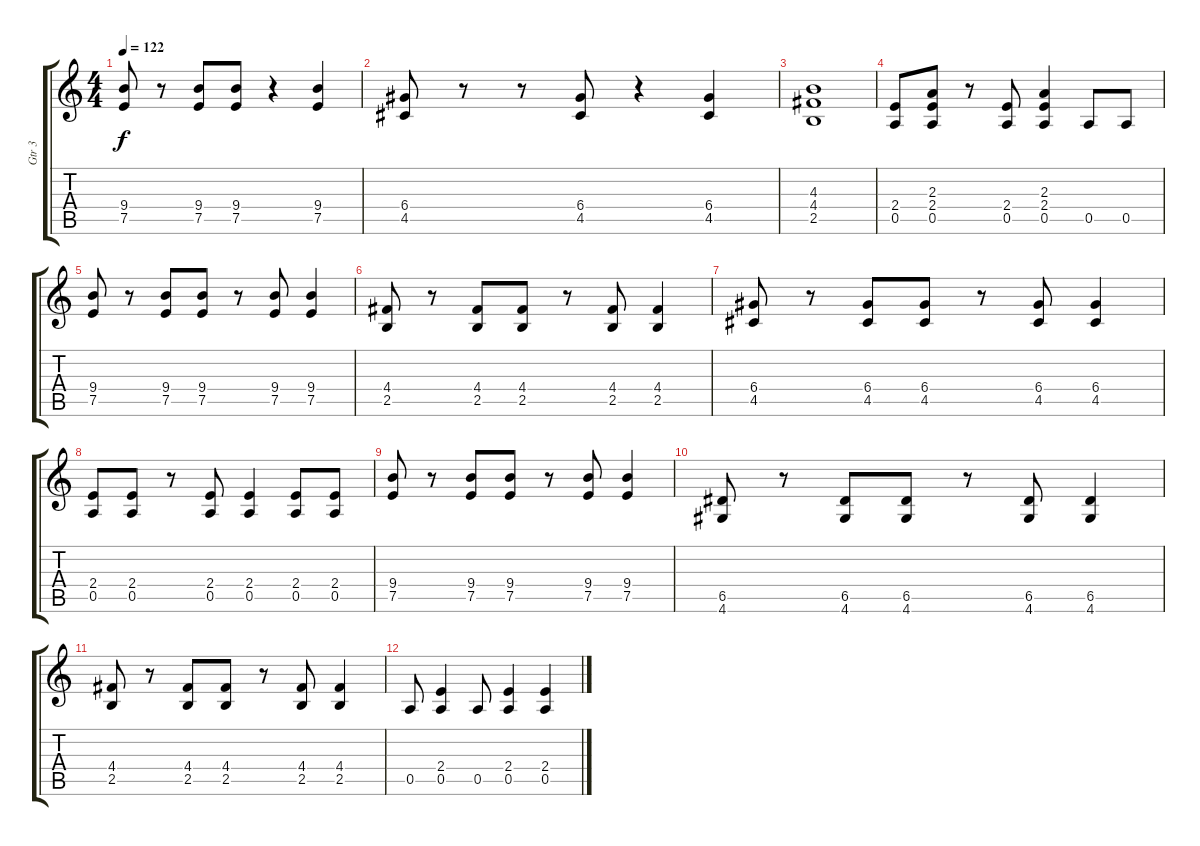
\track ("Gtr 3" "Gtr 3") {instrument distortionguitar}
\staff {score tabs}
\tuning (E4 B3 G3 D3 A2 E2) {hide}
\ts (4 4)
\tempo 122
\clef g2
\ks c
(9.4 7.5).8{dy f} r.8 (9.4 7.5).8 (9.4 7.5).8 r.4 (9.4 7.5).4 |
(6.4 4.5).8 r.8 r.8 (6.4 4.5).8 r.4 (6.4 4.5).4 |
(4.3 4.4 2.5).1 |
(2.4 0.5).8 (2.3 2.4 0.5).8 r.8 (2.4 0.5).8 (2.3 2.4 0.5).4 0.5.8 0.5.8 |
(9.4 7.5).8 r.8 (9.4 7.5).8 (9.4 7.5).8 r.8 (9.4 7.5).8 (9.4 7.5).4 |
(4.4 2.5).8 r.8 (4.4 2.5).8 (4.4 2.5).8 r.8 (4.4 2.5).8 (4.4 2.5).4 |
(6.4 4.5).8 r.8 (6.4 4.5).8 (6.4 4.5).8 r.8 (6.4 4.5).8 (6.4 4.5).4 |
(2.4 0.5).8 (2.4 0.5).8 r.8 (2.4 0.5).8 (2.4 0.5).4 (2.4 0.5).8 (2.4 0.5).8 |
(9.4 7.5).8 r.8 (9.4 7.5).8 (9.4 7.5).8 r.8 (9.4 7.5).8 (9.4 7.5).4 |
(6.5 4.6).8 r.8 (6.5 4.6).8 (6.5 4.6).8 r.8 (6.5 4.6).8 (6.5 4.6).4 |
(4.4 2.5).8 r.8 (4.4 2.5).8 (4.4 2.5).8 r.8 (4.4 2.5).8 (4.4 2.5).4 |
0.5.8 (2.4 0.5).4 0.5.8 (2.4 0.5).4 (2.4 0.5).4
